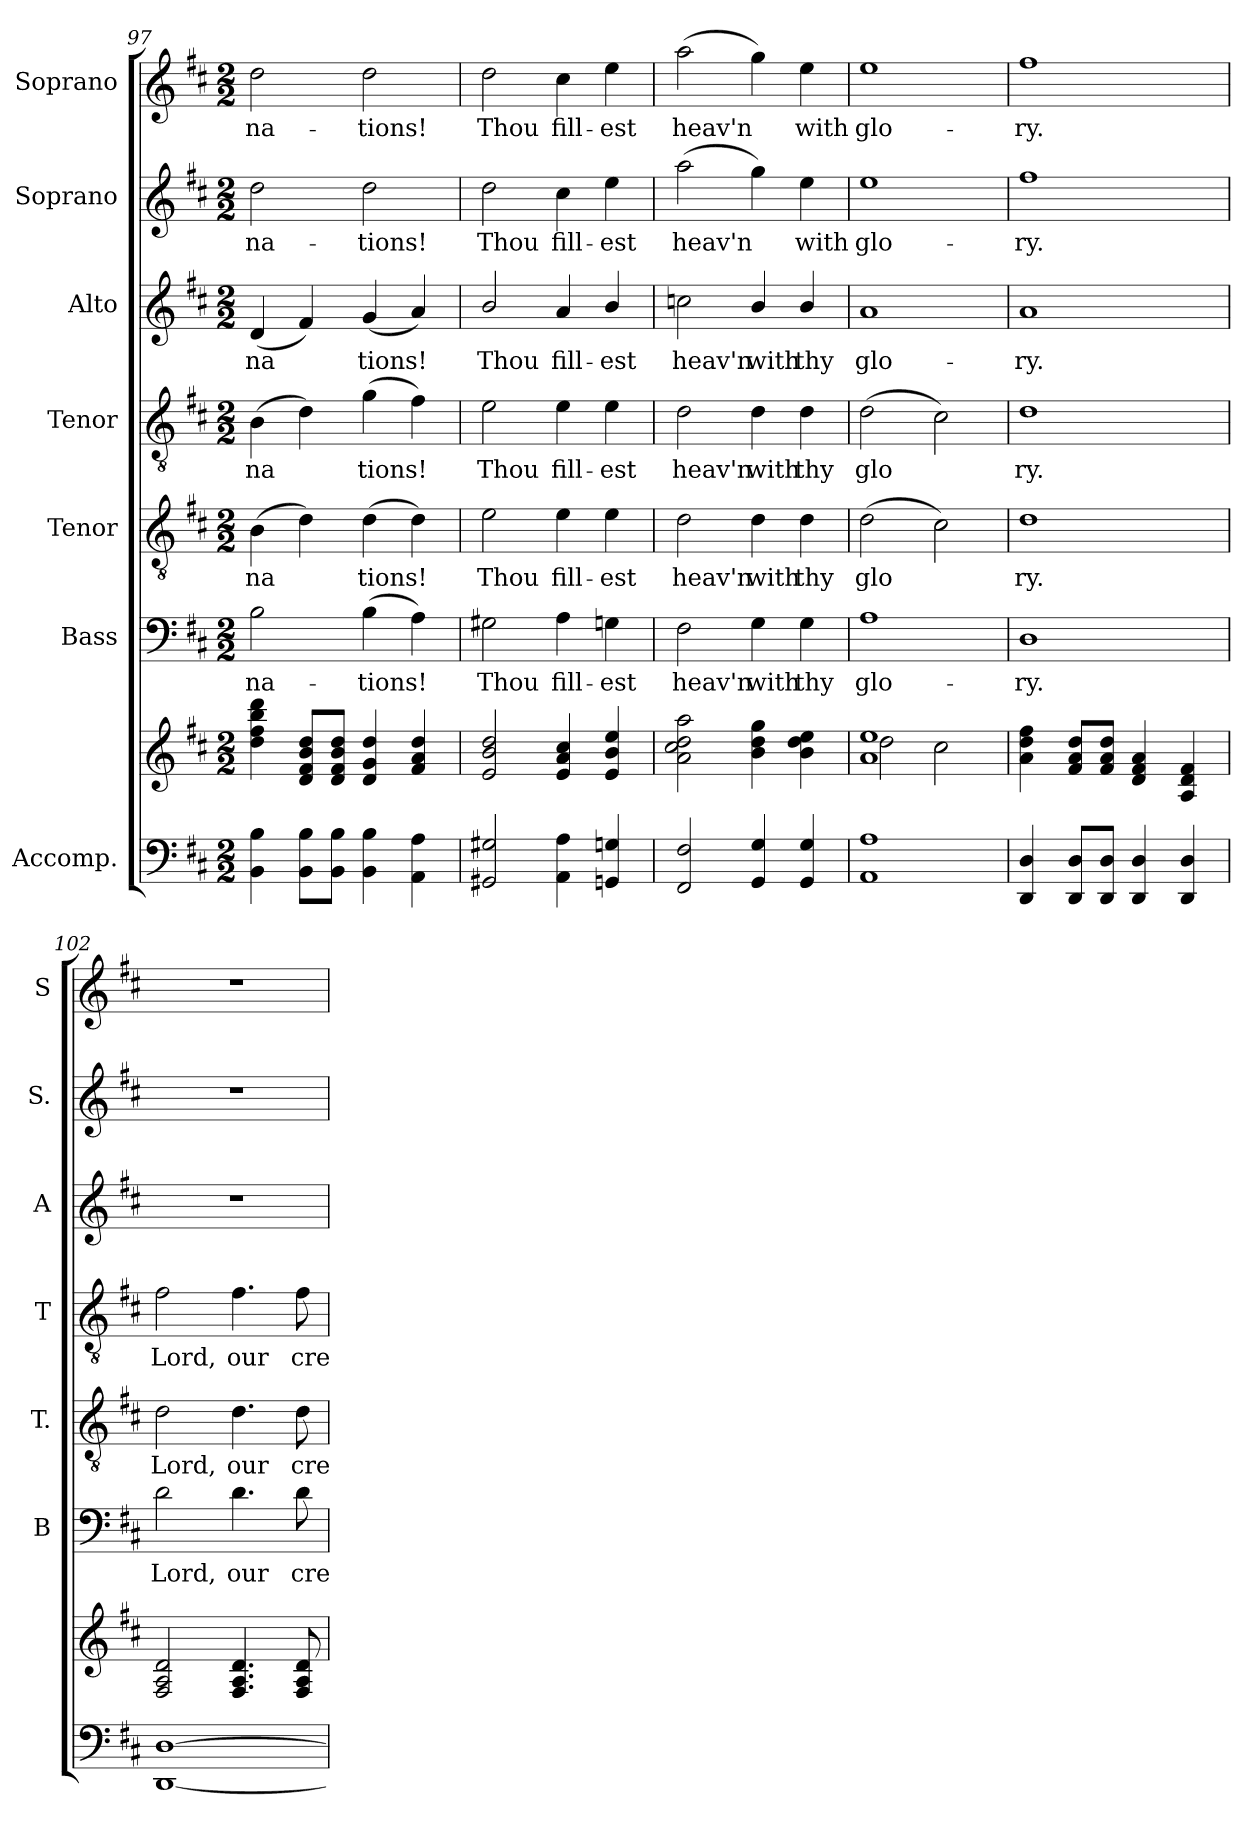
**kern	**kern	**kern	**text	**kern	**text	**kern	**text	**kern	**text	**kern	**text	**kern	**text
*part7	*part7	*part6	*part6	*part5	*part5	*part4	*part4	*part3	*part3	*part2	*part2	*part1	*part1
*staff8	*staff7	*staff6	*staff6	*staff5	*staff5	*staff4	*staff4	*staff3	*staff3	*staff2	*staff2	*staff1	*staff1
*I"Accomp.	*	*I"Bass	*	*I"Tenor	*	*I"Tenor	*	*I"Alto	*	*I"Soprano	*	*I"Soprano	*
*	*	*I'B	*	*I'T.	*	*I'T	*	*I'A	*	*I'S.	*	*I'S	*
!!LO:PB:g=z
*clefF4	*clefG2	*clefF4	*	*clefGv2	*	*clefGv2	*	*clefG2	*	*clefG2	*	*clefG2	*
*k[f#c#]	*k[f#c#]	*k[f#c#]	*	*k[f#c#]	*	*k[f#c#]	*	*k[f#c#]	*	*k[f#c#]	*	*k[f#c#]	*
*D:	*D:	*D:	*	*D:	*	*D:	*	*D:	*	*D:	*	*D:	*
*M2/2	*M2/2	*M2/2	*	*M2/2	*	*M2/2	*	*M2/2	*	*M2/2	*	*M2/2	*
=97	=97	=97	=97	=97	=97	=97	=97	=97	=97	=97	=97	=97	=97
!	!	!	!LO:LY:b	!	!LO:LY:b	!	!LO:LY:b	!	!LO:LY:b	!	!LO:LY:b	!	!LO:LY:b
4BB\ 4B\	4dd\ 4ff#\ 4bb\ 4ddd\	2B\	na-	(>4B\	na­	(>4B\	na­	(<4d/	na­	2dd\	na-	2dd\	na-
8BB\ 8B\L	8d/ 8f#/ 8b/ 8dd/L	.	.	4d\)	.	4d\)	.	4f#/)	.	.	.	.	.
8BB\ 8B\J	8d/ 8f#/ 8b/ 8dd/J	.	.	.	.	.	.	.	.	.	.	.	.
!	!	!	!LO:LY:b	!	!LO:LY:b	!	!LO:LY:b	!	!LO:LY:b	!	!LO:LY:b	!	!LO:LY:b
4BB\ 4B\	4d/ 4g/ 4dd/	(>4B\	-tions!	(>4d\	tions!	(>4g\	tions!	(<4g/	tions!	2dd\	-tions!	2dd\	-tions!
4AA\ 4A\	4f#/ 4a/ 4dd/	4A\)	.	4d\)	.	4f#\)	.	4a/)	.	.	.	.	.
=98	=98	=98	=98	=98	=98	=98	=98	=98	=98	=98	=98	=98	=98
!	!	!	!LO:LY:b	!	!LO:LY:b	!	!LO:LY:b	!	!LO:LY:b	!	!LO:LY:b	!	!LO:LY:b
2GG#X/ 2G#X/	2e/ 2b/ 2dd/	2G#X\	Thou	2e\	Thou	2e\	Thou	2b/	Thou	2dd\	Thou	2dd\	Thou
!	!	!	!LO:LY:b	!	!LO:LY:b	!	!LO:LY:b	!	!LO:LY:b	!	!LO:LY:b	!	!LO:LY:b
4AA\ 4A\	4e/ 4a/ 4cc#/	4A\	fill-	4e\	fill-	4e\	fill-	4a/	fill-	4cc#\	fill-	4cc#\	fill-
!	!	!	!LO:LY:b	!	!LO:LY:b	!	!LO:LY:b	!	!LO:LY:b	!	!LO:LY:b	!	!LO:LY:b
4GGn/ 4Gn/	4e/ 4b/ 4ee/	4Gn\	-est	4e\	-est	4e\	-est	4b/	-est	4ee\	-est	4ee\	-est
=99	=99	=99	=99	=99	=99	=99	=99	=99	=99	=99	=99	=99	=99
!	!	!	!LO:LY:b	!	!LO:LY:b	!	!LO:LY:b	!	!LO:LY:b	!	!LO:LY:b	!	!LO:LY:b
2FF#/ 2F#/	2a\ 2cc#\ 2dd\ 2aa\	2F#\	heav'n	2d\	heav'n	2d\	heav'n	2ccn\	heav'n	(>2aa\	heav'n	(>2aa\	heav'n
!	!	!	!LO:LY:b	!	!LO:LY:b	!	!LO:LY:b	!	!LO:LY:b	!	!	!	!
4GG/ 4G/	4b\ 4dd\ 4gg\	4G\	with	4d\	with	4d\	with	4b/	with	4gg\)	.	4gg\)	.
!	!	!	!LO:LY:b	!	!LO:LY:b	!	!LO:LY:b	!	!LO:LY:b	!	!LO:LY:b	!	!LO:LY:b
4GG/ 4G/	4b\ 4dd\ 4ee\	4G\	thy	4d\	thy	4d\	thy	4b/	thy	4ee\	with	4ee\	with
=100	=100	=100	=100	=100	=100	=100	=100	=100	=100	=100	=100	=100	=100
*	*^	*	*	*	*	*	*	*	*	*	*	*	*
!	!	!	!	!LO:LY:b	!	!LO:LY:b	!	!LO:LY:b	!	!LO:LY:b	!	!LO:LY:b	!	!LO:LY:b
1AA 1A	1a 1ee	2dd\	1A	glo-	(>2d\	glo­	(>2d\	glo­	1a	glo-	1ee	glo-	1ee	glo-
.	.	2cc#\	.	.	2c#\)	.	2c#\)	.	.	.	.	.	.	.
=101	=101	=101	=101	=101	=101	=101	=101	=101	=101	=101	=101	=101	=101	=101
!	!	!	!	!LO:LY:b	!	!LO:LY:b	!	!LO:LY:b	!	!LO:LY:b	!	!LO:LY:b	!	!LO:LY:b
4DD/ 4D/	1ryy	4a\ 4dd\ 4ff#\	1D	-ry.	1d	ry.	1d	ry.	1a	-ry.	1ff#	-ry.	1ff#	-ry.
8DD/ 8D/L	.	8f#/ 8a/ 8dd/L	.	.	.	.	.	.	.	.	.	.	.	.
8DD/ 8D/J	.	8f#/ 8a/ 8dd/J	.	.	.	.	.	.	.	.	.	.	.	.
4DD/ 4D/	.	4d/ 4f#/ 4a/	.	.	.	.	.	.	.	.	.	.	.	.
4DD/ 4D/	.	4A/ 4d/ 4f#/	.	.	.	.	.	.	.	.	.	.	.	.
=102	=102	=102	=102	=102	=102	=102	=102	=102	=102	=102	=102	=102	=102	=102
!	!	!	!	!LO:LY:b	!	!LO:LY:b	!	!LO:LY:b	!	!	!	!	!	!
[1DD [1D	1ryy	2F#/ 2A/ 2d/	2d\	Lord,	2d\	Lord,	2f#\	Lord,	1r	.	1r	.	1r	.
!	!	!	!	!LO:LY:b	!	!LO:LY:b	!	!LO:LY:b	!	!	!	!	!	!
.	.	4.F#/ 4.A/ 4.d/	4.d\	our	4.d\	our	4.f#\	our	.	.	.	.	.	.
!	!	!	!	!LO:LY:b	!	!LO:LY:b	!	!LO:LY:b	!	!	!	!	!	!
.	.	8F#/ 8A/ 8d/	8d\	cre-	8d\	cre-	8f#\	cre-	.	.	.	.	.	.
*	*v	*v	*	*	*	*	*	*	*	*	*	*	*	*
=	=	=	=	=	=	=	=	=	=	=	=	=	=
*-	*-	*-	*-	*-	*-	*-	*-	*-	*-	*-	*-	*-	*-
